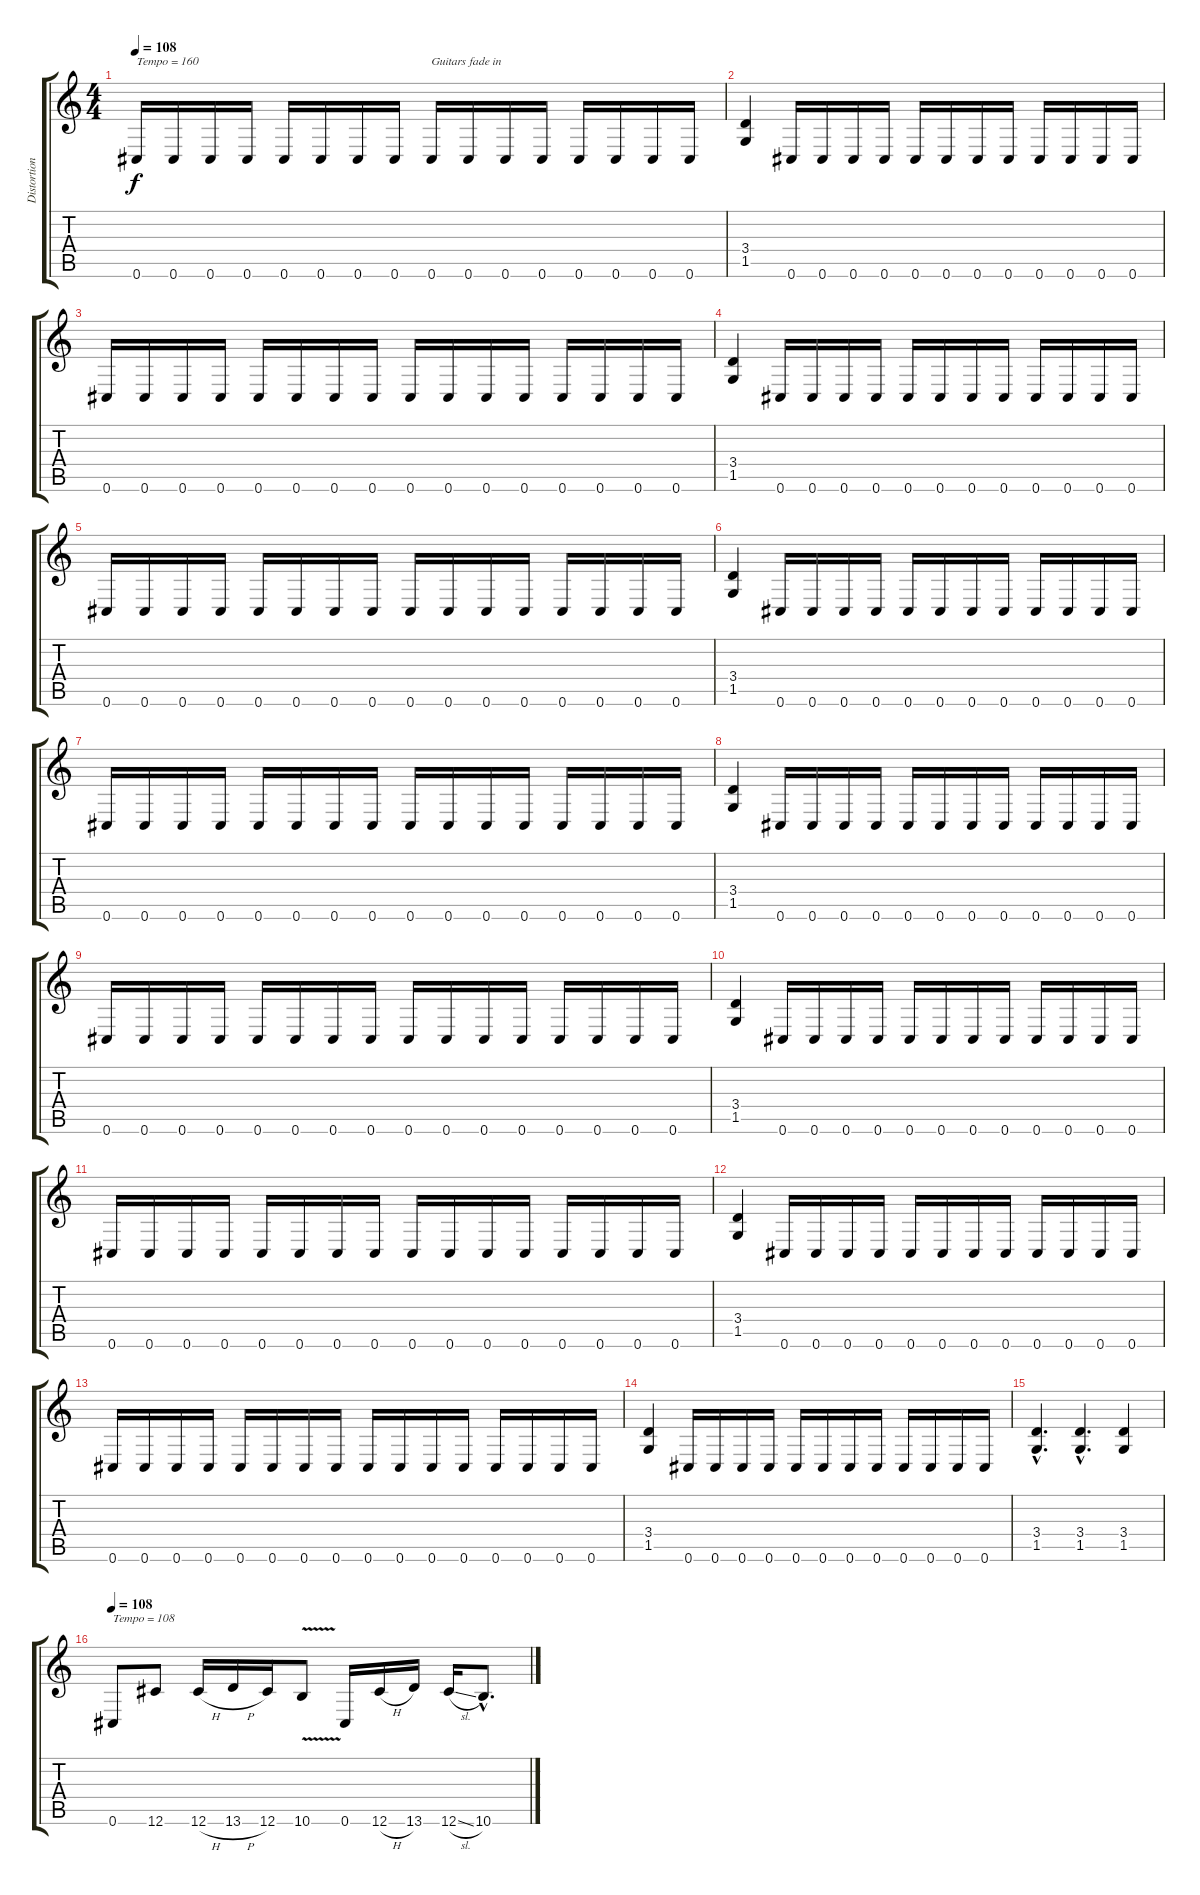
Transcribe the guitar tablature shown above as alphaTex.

\track ("Distortion Guitar 1" "Distortion") {instrument distortionguitar}
\staff {score tabs}
\tuning (Db4 Ab3 E3 B2 Gb2 Db2) {hide}
\ts (4 4)
\tempo 108
\tempo 160
\tempo 108
\clef g2
\ks c
0.6.16{txt "Tempo = 160" dy f volume 1 instrument distortionguitar} 0.6.16 0.6.16 0.6.16 0.6.16 0.6.16 0.6.16 0.6.16 0.6.16{txt "Guitars fade in"} 0.6.16 0.6.16 0.6.16 0.6.16 0.6.16 0.6.16 0.6.16 |
(3.4 1.5).4{volume 2} 0.6.16 0.6.16 0.6.16 0.6.16 0.6.16{volume 3} 0.6.16 0.6.16 0.6.16 0.6.16 0.6.16 0.6.16 0.6.16 |
0.6.16{volume 4} 0.6.16 0.6.16 0.6.16 0.6.16 0.6.16 0.6.16 0.6.16 0.6.16 0.6.16 0.6.16 0.6.16 0.6.16 0.6.16 0.6.16 0.6.16 |
(3.4 1.5).4{volume 5} 0.6.16 0.6.16 0.6.16 0.6.16 0.6.16 0.6.16 0.6.16 0.6.16 0.6.16 0.6.16 0.6.16 0.6.16 |
0.6.16{volume 6} 0.6.16 0.6.16 0.6.16 0.6.16 0.6.16 0.6.16 0.6.16 0.6.16{volume 7} 0.6.16 0.6.16 0.6.16 0.6.16 0.6.16 0.6.16 0.6.16 |
(3.4 1.5).4{volume 8} 0.6.16 0.6.16 0.6.16 0.6.16 0.6.16{volume 9} 0.6.16 0.6.16 0.6.16 0.6.16 0.6.16 0.6.16 0.6.16 |
0.6.16{volume 10} 0.6.16 0.6.16 0.6.16 0.6.16 0.6.16 0.6.16 0.6.16 0.6.16{volume 11} 0.6.16 0.6.16 0.6.16 0.6.16 0.6.16 0.6.16 0.6.16 |
(3.4 1.5).4{volume 12} 0.6.16 0.6.16 0.6.16 0.6.16 0.6.16{volume 13} 0.6.16 0.6.16 0.6.16 0.6.16 0.6.16 0.6.16 0.6.16 |
0.6.16{volume 14} 0.6.16 0.6.16 0.6.16 0.6.16 0.6.16 0.6.16 0.6.16 0.6.16{volume 15} 0.6.16 0.6.16 0.6.16 0.6.16 0.6.16 0.6.16 0.6.16 |
(3.4 1.5).4{volume 16} 0.6.16 0.6.16 0.6.16 0.6.16 0.6.16 0.6.16 0.6.16 0.6.16 0.6.16 0.6.16 0.6.16 0.6.16 |
0.6.16 0.6.16 0.6.16 0.6.16 0.6.16 0.6.16 0.6.16 0.6.16 0.6.16 0.6.16 0.6.16 0.6.16 0.6.16 0.6.16 0.6.16 0.6.16 |
(3.4 1.5).4 0.6.16 0.6.16 0.6.16 0.6.16 0.6.16 0.6.16 0.6.16 0.6.16 0.6.16 0.6.16 0.6.16 0.6.16 |
0.6.16 0.6.16 0.6.16 0.6.16 0.6.16 0.6.16 0.6.16 0.6.16 0.6.16 0.6.16 0.6.16 0.6.16 0.6.16 0.6.16 0.6.16 0.6.16 |
(3.4 1.5).4 0.6.16 0.6.16 0.6.16 0.6.16 0.6.16 0.6.16 0.6.16 0.6.16 0.6.16 0.6.16 0.6.16 0.6.16 |
(3.4{hac} 1.5{hac}).4{d} (3.4{hac} 1.5{hac}).4{d} (3.4 1.5).4 |
\tempo 108
0.6.8{txt "Tempo = 108"} 12.6.8 12.6{h}.16 13.6{h}.16 12.6.16 10.6{v}.8 0.6.16 12.6{h}.16 13.6.16 12.6{sl}.16 10.6{hac}.8{d}
